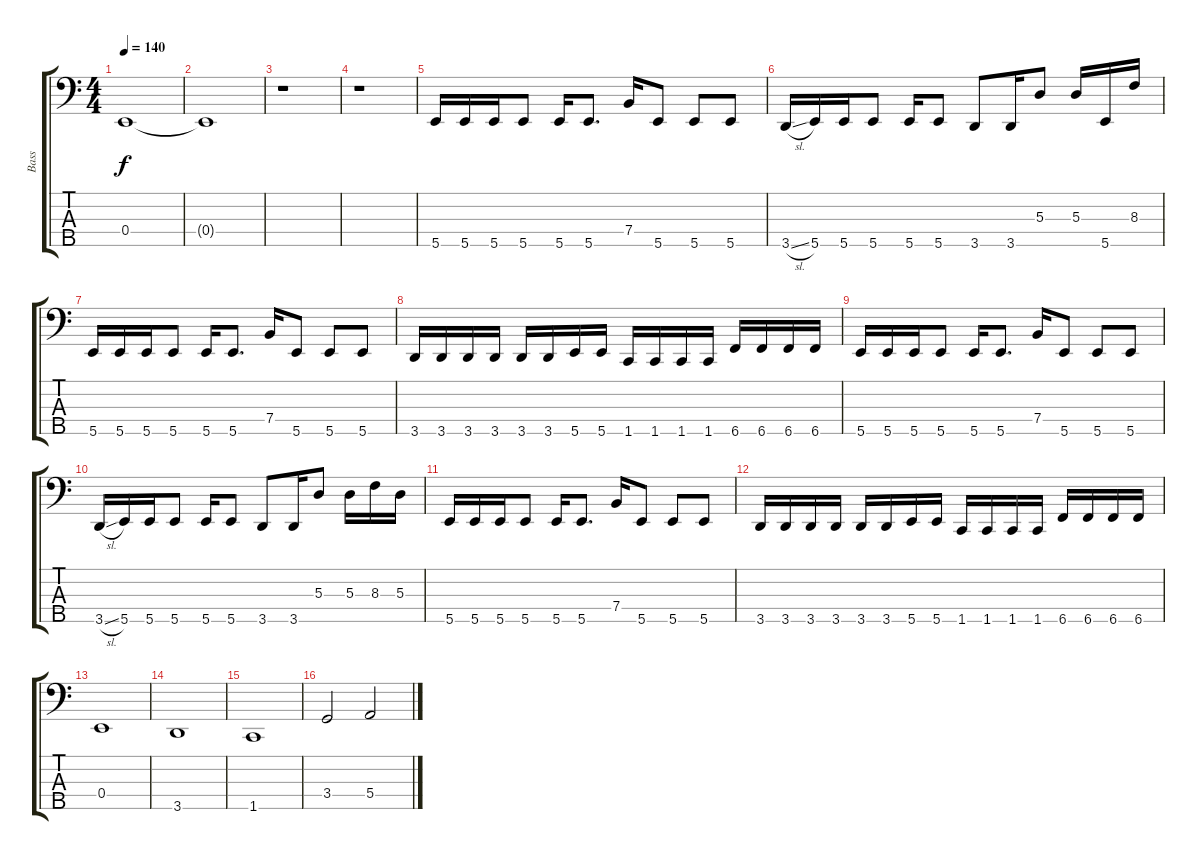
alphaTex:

\track ("Bass" "Bass") {instrument electricbasspick}
\staff {score tabs}
\tuning (G2 D2 A1 E1 B0) {hide}
\ts (4 4)
\tempo 140
\clef f4
\ks c
0.4.1{dy f} |
0.4{t}.1 |
r.1 |
r.1 |
5.5.16 5.5.16 5.5.16 5.5.8 5.5.16 5.5.8{d} 7.4.16 5.5.8 5.5.8 5.5.8 |
3.5{sl}.16 5.5.16 5.5.16 5.5.8 5.5.16 5.5.8 3.5.8 3.5.16 5.3.8 5.3.16 5.5.16 8.3.16 |
5.5.16 5.5.16 5.5.16 5.5.8 5.5.16 5.5.8{d} 7.4.16 5.5.8 5.5.8 5.5.8 |
3.5.16 3.5.16 3.5.16 3.5.16 3.5.16 3.5.16 5.5.16 5.5.16 1.5.16 1.5.16 1.5.16 1.5.16 6.5.16 6.5.16 6.5.16 6.5.16 |
5.5.16 5.5.16 5.5.16 5.5.8 5.5.16 5.5.8{d} 7.4.16 5.5.8 5.5.8 5.5.8 |
3.5{sl}.16 5.5.16 5.5.16 5.5.8 5.5.16 5.5.8 3.5.8 3.5.16 5.3.8 5.3.16 8.3.16 5.3.16 |
5.5.16 5.5.16 5.5.16 5.5.8 5.5.16 5.5.8{d} 7.4.16 5.5.8 5.5.8 5.5.8 |
3.5.16 3.5.16 3.5.16 3.5.16 3.5.16 3.5.16 5.5.16 5.5.16 1.5.16 1.5.16 1.5.16 1.5.16 6.5.16 6.5.16 6.5.16 6.5.16 |
0.4.1 |
3.5.1 |
1.5.1 |
3.4.2 5.4.2
